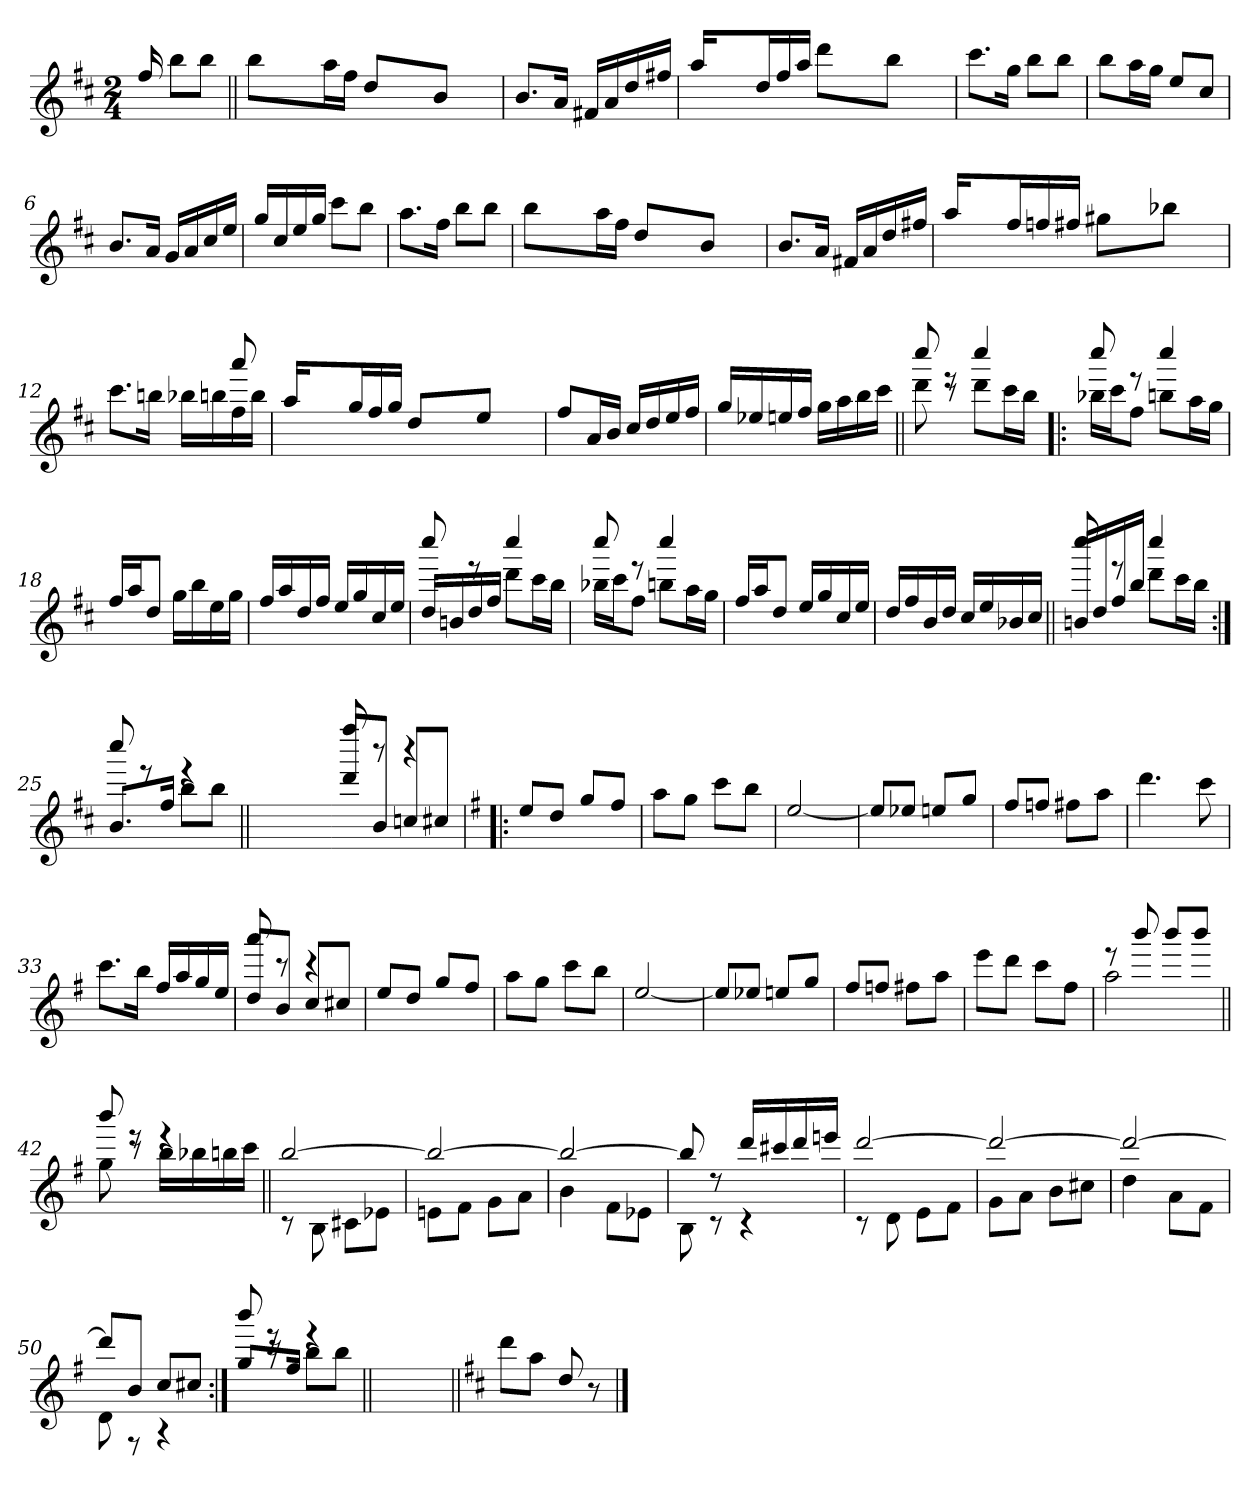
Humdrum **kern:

**kern
*part1
*staff1
*clefG2
*k[f#c#]
*D:
*M2/4
=
16ff#/
8bb\L
8bb\J
=1||
8bb\L
4ryy
16aa\L
16ff#\JJ
8dd/L
16ryy
16ryy
8b/J
16ryy
16ryy
=2
8.b/L
16a/Jk
16f#X/LL
16a/
16dd/
16ff#X/JJ
=3
16aa/LL
4ryy
16dd/
16ff#/
16aa/JJ
8ddd\L
16ryy
16ryy
8bb\J
16ryy
16ryy
!!LO:LB:g=z
=4
8.ccc#\L
16gg\Jk
8bb\L
8bb\J
=5
8bb\L
16aa\L
16gg\JJ
8ee/L
8cc#/J
=6
8.b/L
16a/Jk
16g/LL
16a/
16cc#/
16ee/JJ
=7
16gg/LL
16cc#/
16ee/
16gg/JJ
8ccc#\L
8bb\J
=8
8.aa\L
16ff#\Jk
8bb\L
8bb\J
!!LO:LB:g=z
=9
8bb\L
4ryy
16aa\L
16ff#\JJ
8dd/L
16ryy
16ryy
8b/J
16ryy
16ryy
=10
8.b/L
16a/Jk
16f#X/LL
16a/
16dd/
16ff#X/JJ
=11
16aa/LL
4ryy
16ff#/
16ffn/
16ff#X/JJ
8gg#X\L
16ryy
16ryy
8bb-X\J
16ryy
16ryy
=12
*^
8.ccc#\L	4.ryy
16bbn\Jk	.
16bb-X\LL	.
16bbn\	.
16ff#\	8aaa!/
16bb\JJ	.
*v	*v
!!LO:LB:g=z
=13
16aa/LL
4ryy
16gg/
16ff#/
16gg/JJ
8dd/L
16ryy
16ryy
8ee/J
16ryy
16ryy
=14
8ff#/L
16a/L
16b/JJ
16cc#/LL
16dd/
16ee/
16ff#/JJ
=15
16gg/LL
16ee-X/
16een/
16ff#/JJ
16gg\LL
16aa\
16bb\
16ccc#\JJ
=16||
*^
8ddd\	8cccc#!/
8r	8reee
8ddd\L	4cccc#!/
16ccc#\L	.
16bb\JJ	.
!!LO:LB:g=z	!!
=17!|:	=17!|:
16bb-X\LL	8cccc#!/
16ccc#\J	.
8ff#\J	8reee
8bbn\L	4cccc#!/
16aa\L	.
16gg\JJ	.
*v	*v
=18
16ff#/LL
16aa/J
8dd/J
16gg\LL
16bb\
16ee\
16gg\JJ
=19
16ff#/LL
16aa/
16dd/
16ff#/JJ
16ee/LL
16gg/
16cc#/
16ee/JJ
=20
*^
16dd/LL	8cccc#!/
16bn/	.
16dd/	8reee
16ff#/JJ	.
8ddd\L	4cccc#!/
16ccc#\L	.
16bb\JJ	.
=21	=21
16bb-X\LL	8cccc#!/
16ccc#\J	.
8ff#\J	8reee
8bbn\L	4cccc#!/
16aa\L	.
16gg\JJ	.
*v	*v
!!LO:LB:g=z
=22
16ff#/LL
16aa/J
8dd/J
16ee/LL
16gg/
16cc#/
16ee/JJ
=23
16dd/LL
16ff#/
16b/
16dd/JJ
16cc#/LL
16ee/
16b-X/
16cc#/JJ
=24||
*^
16bn/LL	8cccc#!/
16dd/	.
16ff#/	8reee
16bb/JJ	.
8ddd\L	4cccc#!/
16ccc#\L	.
16bb\JJ	.
=25:|!	=25:|!
8.b/L	8cccc#!/
.	8reee
16ff#/Jk	.
8bb\L	4reee
8bb\J	.
*v	*v
=25X251||
2ryy
!!LO:LB:g=z
=26-
*^
8ddd/L	8ffff#!/
8b/J	8raaa
8ccn/L	4raaa
8cc#X/J	.
*v	*v
=27!|:
*k[f#]
*G:
8ee/L
8dd/J
8gg/L
8ff#/J
=28
8aa\L
8gg\J
8ccc\L
8bb\J
=29
[2ee/
=30
8ee/L]
8ee-X/J
8een/L
8gg/J
!!LO:LB:g=z
=31
8ff#/L
8ffn/J
8ff#X\L
8aa\J
=32
4.ddd\
8ccc\
=33
8.ccc\L
16bb\Jk
16ff#/LL
16aa/
16gg/
16ee/JJ
=34
*^
8dd/L	8aaa!/
8b/J	8rccc
8cc/L	4rccc
8cc#X/J	.
*v	*v
=35
8ee/L
8dd/J
8gg/L
8ff#/J
!!LO:PB:g=z
=36
8aa\L
8gg\J
8ccc\L
8bb\J
=37
[<2ee/
=38
8ee/L]
8ee-X/J
8een/L
8gg/J
=39
8ff#/L
8ffn/J
8ff#X\L
8aa\J
=40
8eee\L
8ddd\J
8ccc\L
8ff#\J
!!LO:LB:g=z
=41
*^
2aa\	8rddd
.	8bbb!/
.	8bbb!/L
.	8bbb!/J
=42||	=42||
8gg\	8bbb!/
8r	8rddd
16bb\LL	4rddd
16bb-X\	.
16bbn\	.
16ccc\JJ	.
=43||	=43||
[>2bb/	8rc
.	8B\
.	8c#X\L
.	8e-X\J
=44	=44
2bb/_	8en\L
.	8f#\J
.	8g\L
.	8a\J
!!LO:LB:g=z	!!
=45	=45
2bb/_	4b\
.	8f#\L
.	8e-X\J
=46	=46
8bb/]	8B\
8rdd	8rc
16ddd/LL	4rc
16ccc#X/	.
16ddd/	.
16eeen/JJ	.
=47	=47
[>2ddd/	8rc
.	8d\
.	8e\L
.	8f#\J
=48	=48
2ddd/_	8g\L
.	8a\J
.	8b\L
.	8cc#X\J
=49	=49
2ddd/_	4dd\
.	8a\L
.	8f#\J
=50	=50
8ddd/L]	8d\
8b/J	8rF
8cc/L	4rG
8cc#X/J	.
!!LO:LB:g=z	!!
=51:|!	=51:|!
8gg/L	8bbb!/
16r	8rddd
16ff#/Jk	.
8bb\L	4rddd
8bb\J	.
*v	*v
=51X512||
2ryy
=52||
*k[f#c#]
*D:
8ddd\L
8aa\J
8dd/
8r
==
*-
